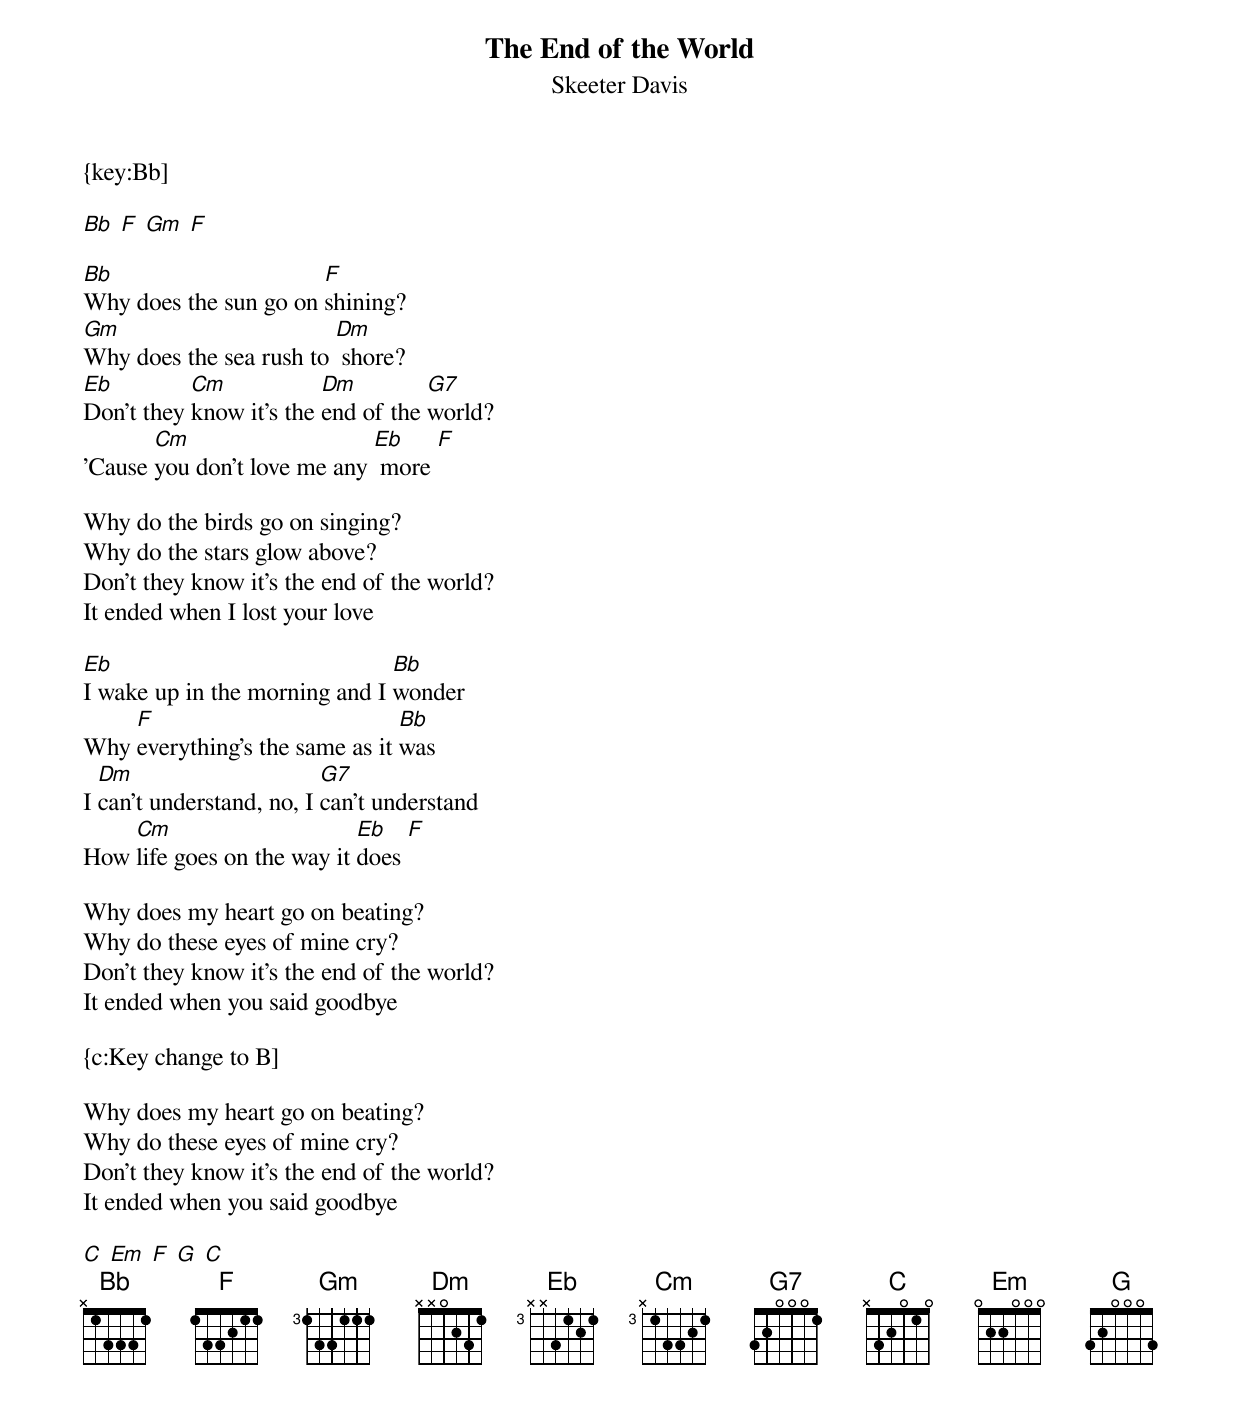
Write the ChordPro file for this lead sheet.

{title:The End of the World}
{subtitle:Skeeter Davis}
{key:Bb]

[Bb] [F] [Gm] [F]

[Bb]Why does the sun go on [F]shining?
[Gm]Why does the sea rush to [Dm] shore?
[Eb]Don't they [Cm]know it's the [Dm]end of the [G7]world?
'Cause [Cm]you don't love me any [Eb] more [F]

Why do the birds go on singing?
Why do the stars glow above?
Don't they know it's the end of the world?
It ended when I lost your love

[Eb]I wake up in the morning and I [Bb]wonder
Why [F]everything's the same as it [Bb]was
I [Dm]can't understand, no, I [G7]can't understand
How [Cm]life goes on the way it [Eb]does [F]

Why does my heart go on beating?
Why do these eyes of mine cry?
Don't they know it's the end of the world?
It ended when you said goodbye

{c:Key change to B]

Why does my heart go on beating?
Why do these eyes of mine cry?
Don't they know it's the end of the world?
It ended when you said goodbye

[C] [Em] [F] [G] [C]
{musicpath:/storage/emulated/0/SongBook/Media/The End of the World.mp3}
